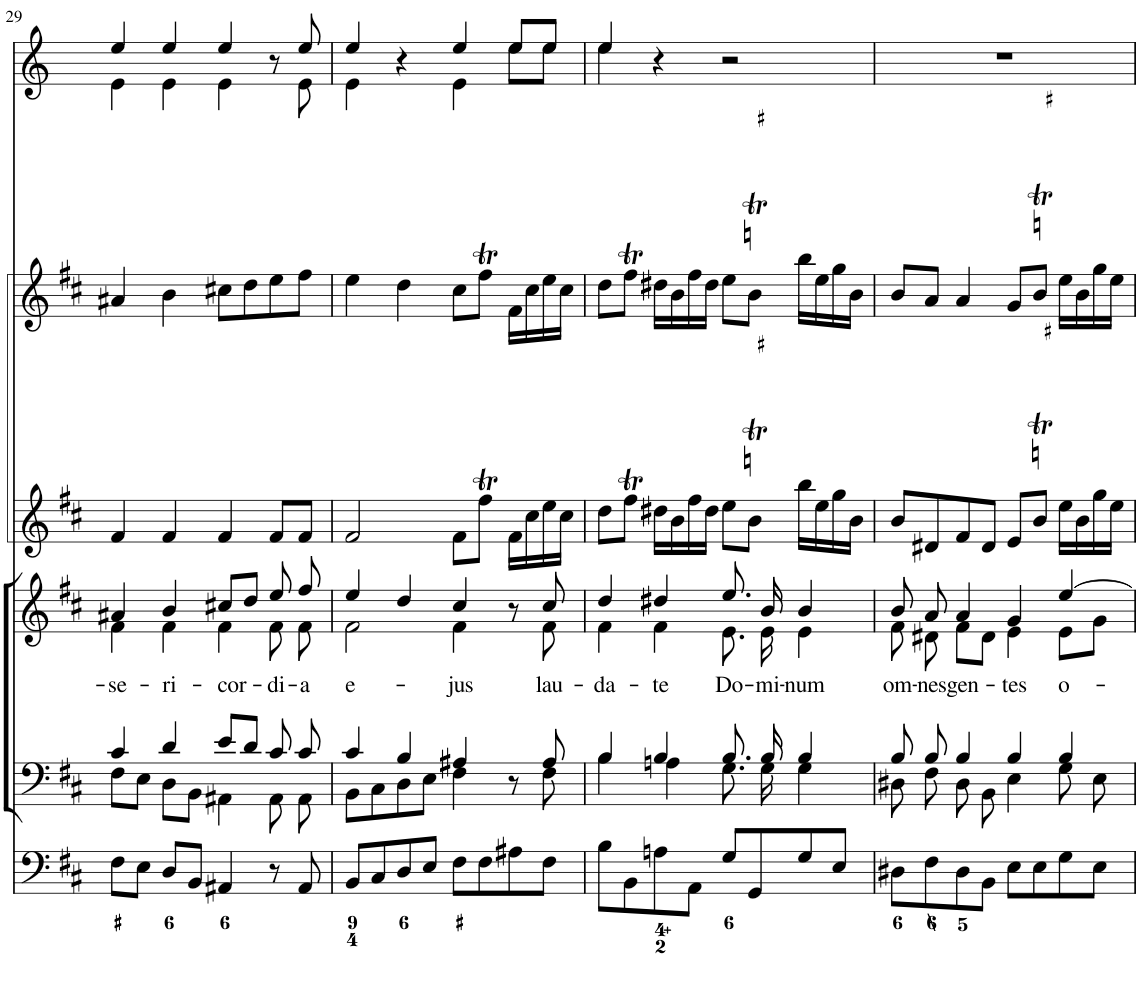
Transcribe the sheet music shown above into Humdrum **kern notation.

**kern	**kern	**kern	**text	**kern	**kern	**kern
*part6	*part5	*part4	*part4	*part3	*part2	*part1
*staff6	*staff5	*staff4	*staff4	*staff3	*staff2	*staff1
*I"Organ	*I"Voice	*I"Voice	*	*I"Violin	*I"Violin	*I"C in D
*	*	*	*	*I'Vln	*I'Vln	*
!!LO:PB:g=z
*clefF4	*clefF4	*clefG2	*	*clefG2	*clefG2	*clefG2
*	*	*	*	*	*	*Trd-1c-2
*k[f#c#]	*k[f#c#]	*k[f#c#]	*	*k[f#c#]	*k[f#c#]	*k[]
*M4/4	*M4/4	*M4/4	*	*M4/4	*M4/4	*M4/4
*met(c)	*met(c)	*met(c)	*	*met(c)	*met(c)	*met(c)
=29	=29	=29	=29	=29	=29	=29
*	*^	*	*	*	*	*
!	!	!	!	!LO:LY:b	!	!	!
*	*	*	*^	*	*	*	*^
8F#\L	4c#/	8F#\L	4a#X/	4f#\	-se-	4f#/	4a#X/	4ee/	4e\
8E\J	.	8E\J	.	.	.	.	.	.	.
!	!	!	!	!	!LO:LY:b	!	!	!	!
8D/L	4d/	8D\L	4b/	4f#\	-ri-	4f#/	4b\	4ee/	4e\
8BB/J	.	8BB\J	.	.	.	.	.	.	.
!	!	!	!	!	!LO:LY:b	!	!	!	!
4AA#X/	8e/L	4AA#X\	8cc#X/L	4f#\	-cor-	4f#/	8cc#X\L	4ee/	4e\
.	8d/J	.	8dd/J	.	.	.	8dd\	.	.
!	!	!	!	!	!LO:LY:b	!	!	!	!
8r	8c#/	8AA#\	8ee/	8f#\	-di-	8f#/L	8ee\	8r	8ryy
!	!	!	!	!	!LO:LY:b	!	!	!	!
8AA#/	8c#/	8AA#\	8ff#/	8f#\	-a	8f#/J	8ff#\J	8ee/	8e\
=30	=30	=30	=30	=30	=30	=30	=30	=30	=30
!	!	!	!	!	!LO:LY:b	!	!	!	!
8BB/L	4c#/	8BB\L	4ee/	2f#\	e-	2f#/	4ee\	4ee/	4e\
8C#/	.	8C#\	.	.	.	.	.	.	.
8D/	4B/	8D\	4dd/	.	.	.	4dd\	4r	4ryy
8E/J	.	8E\J	.	.	.	.	.	.	.
!	!	!	!	!	!LO:LY:b	!	!	!	!
8F#\L	4A#X/	4F#\	4cc#/	4f#\	-jus	8f#\L	8cc#\L	4ee/	4e\
8F#\	.	.	.	.	.	8ff#t\J	8ff#t\J	.	.
8A#X\	8r	8ryy	8r	8ryy	.	16f#\LL	16f#\LL	8ee/L	8ee\L
.	.	.	.	.	.	16cc#\	16cc#\	.	.
!	!	!	!	!	!LO:LY:b	!	!	!	!
8F#\J	8A#/	8F#\	8cc#/	8f#\	lau-	16ee\	16ee\	8ee/J	8ee\J
.	.	.	.	.	.	16cc#\JJ	16cc#\JJ	.	.
=31	=31	=31	=31	=31	=31	=31	=31	=31	=31
!	!	!	!	!	!LO:LY:b	!	!	!	!
8B\L	4B/	4B\	4dd/	4f#\	-da-	8dd\L	8dd\L	4ee/	4ee\
8BB\	.	.	.	.	.	8ff#t\J	8ff#t\J	.	.
!	!	!	!	!	!LO:LY:b	!	!	!	!
8An\	4B/	4An\	4dd#X/	4f#\	-te	16dd#X\LL	16dd#X\LL	4r	2.ryy
.	.	.	.	.	.	16b\	16b\	.	.
8AA\J	.	.	.	.	.	16ff#\	16ff#\	.	.
.	.	.	.	.	.	16dd#\JJ	16dd#\JJ	.	.
!	!	!	!	!	!LO:LY:b	!	!	!	!
8G/L	8.B/	8.G\	8.ee/	8.e\	Do-	8ee\L	8ee\L	2r	.
!	!	!	!	!	!	!LO:TR:acc=#	!LO:TR:acc=#	!	!
8GG/	.	.	.	.	.	8bnT\J	8bnT\J	.	.
!	!	!	!	!	!LO:LY:b	!	!	!	!
.	16B/	16G\	16b/	16e\	-mi-	.	.	.	.
!	!	!	!	!	!LO:LY:b	!	!	!	!
8G/	4B/	4G\	4b/	4e\	-num	16bb\LL	16bb\LL	.	.
.	.	.	.	.	.	16ee\	16ee\	.	.
8E/J	.	.	.	.	.	16gg\	16gg\	.	.
.	.	.	.	.	.	16b\JJ	16b\JJ	.	.
*	*	*	*	*	*	*	*	*v	*v
=32	=32	=32	=32	=32	=32	=32	=32	=32
!	!	!	!	!	!LO:LY:b	!	!	!
8D#X\L	8B/	8D#X\	8b/	8f#\	om-	8b/L	8b/L	1r
!	!	!	!	!	!LO:LY:b	!	!	!
8F#\	8B/	8F#\	8a/	8d#X\	-nes	8d#X/	8a/J	.
!	!	!	!	!	!LO:LY:b	!	!	!
8D#\	4B/	8D#\	4a/	8f#\L	gen-	8f#/	4a/	.
8BB\J	.	8BB\	.	8d#\J	.	8d#/J	.	.
!	!	!	!	!	!LO:LY:b	!	!	!
8E\L	4B/	4E\	4g/	4e\	-tes	8e/L	8g/L	.
!	!	!	!	!	!	!LO:TR:acc=#	!LO:TR:acc=#	!
8E\	.	.	.	.	.	8bnT/J	8bnT/J	.
!	!	!	!	!	!LO:LY:b	!	!	!
8G\	4B/	8G\	[4ee/	8e\L	o-	16ee\LL	16ee\LL	.
.	.	.	.	.	.	16b\	16b\	.
8E\J	.	8E\	.	8g\J	.	16gg\	16gg\	.
.	.	.	.	.	.	16ee\JJ	16ee\JJ	.
*	*v	*v	*	*	*	*	*	*
*	*	*v	*v	*	*	*	*
=	=	=	=	=	=	=
*-	*-	*-	*-	*-	*-	*-
